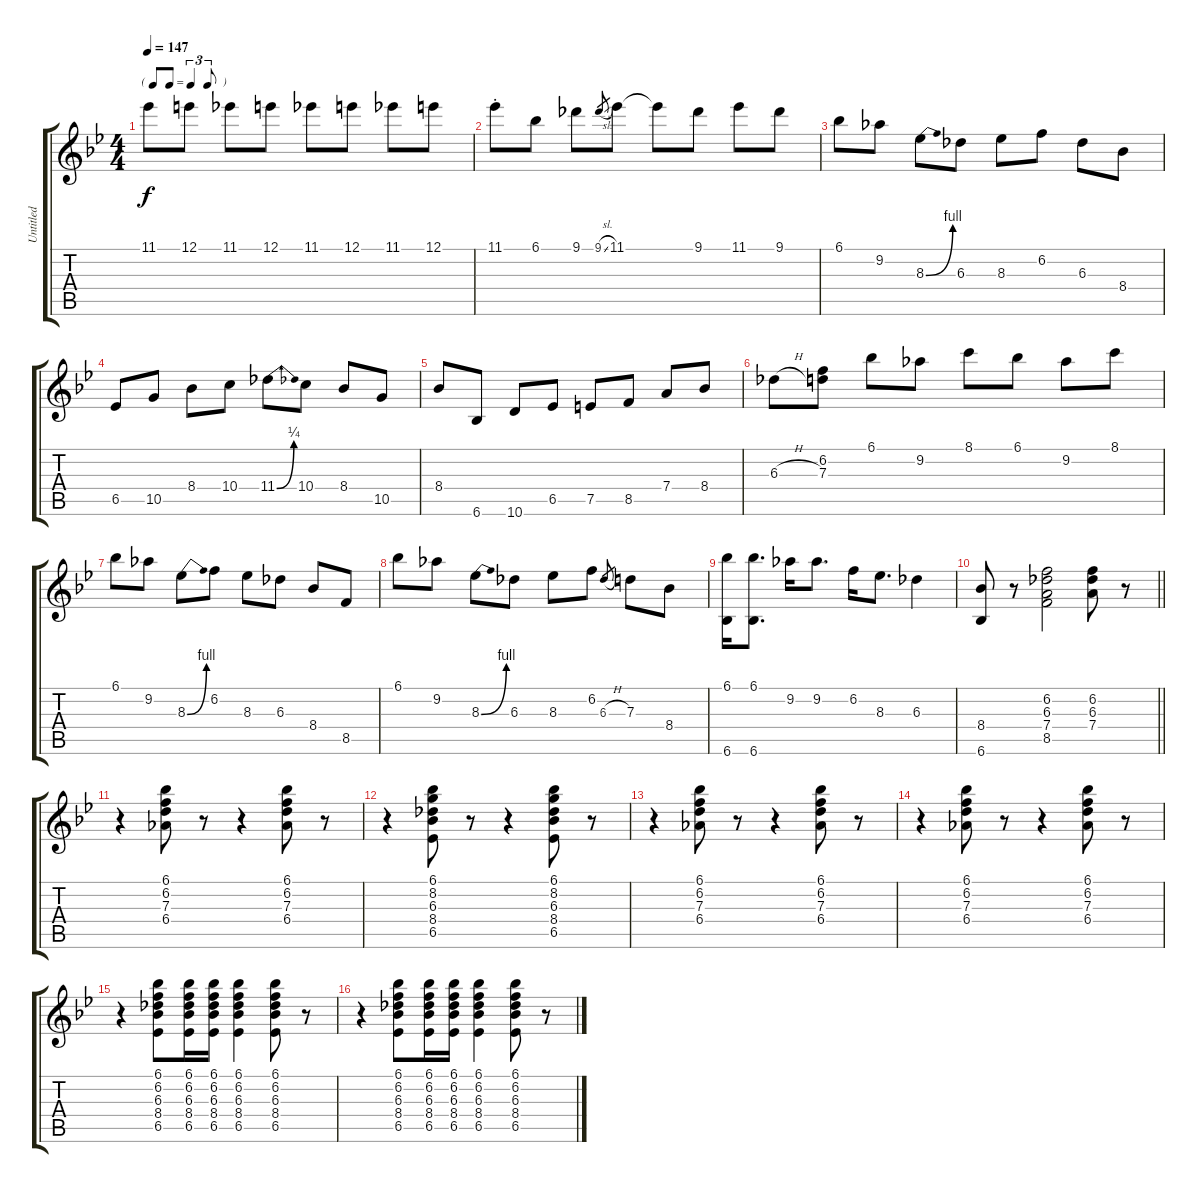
\track ("Untitled" "Untitled") {instrument acousticguitarsteel}
\staff {score tabs}
\tuning (E4 B3 G3 D3 A2 E2) {hide}
\ts (4 4)
\tf triplet8th
\tempo 147
\clef g2
\ks bb
11.1{t}.8{dy f} 12.1.8 11.1.8 12.1.8 11.1.8 12.1.8 11.1.8 12.1.8 |
11.1{st}.8 6.1.8 9.1.8 9.1{sl}.8{gr} 11.1.8 11.1{t}.8 9.1.8 11.1.8 9.1.8 |
6.1.8 9.2.8 8.3{be (bend 0 0 60 4)}.8 6.3.8 8.3.8 6.2.8 6.3.8 8.4.8 |
6.5.8 10.5.8 8.4.8 10.4.8 11.4{be (bend 0 0 60 1)}.8 10.4.8 8.4.8 10.5.8 |
8.4.8 6.6.8 10.6.8 6.5.8 7.5.8 8.5.8 7.4.8 8.4.8 |
6.3{h}.8 (6.2 7.3).8 6.1.8 9.2.8 8.1.8 6.1.8 9.2.8 8.1.8 |
6.1.8 9.2.8 8.3{be (bend 0 0 60 4)}.8 6.2.8 8.3.8 6.3.8 8.4.8 8.5.8 |
6.1.8 9.2.8 8.3{be (bend 0 0 60 4)}.8 6.3.8 8.3.8 6.2.8 6.3{h}.8{gr} 7.3.8 8.4.8 |
(6.1 6.6).16 (6.1 6.6).8{d} 9.2.16 9.2.8{d} 6.2.16 8.3.8{d} 6.3.4 |
\barLineRight lightlight
(8.4 6.6).8 r.8 (6.2 6.3 7.4 8.5).2 (6.2 6.3 7.4).8 r.8 |
r.4 (6.1 6.2 7.3 6.4).8 r.8 r.4 (6.1 6.2 7.3 6.4).8 r.8 |
r.4 (6.1 8.2 6.3 8.4 6.5).8 r.8 r.4 (6.1 8.2 6.3 8.4 6.5).8 r.8 |
r.4 (6.1 6.2 7.3 6.4).8 r.8 r.4 (6.1 6.2 7.3 6.4).8 r.8 |
r.4 (6.1 6.2 7.3 6.4).8 r.8 r.4 (6.1 6.2 7.3 6.4).8 r.8 |
r.4 (6.1 6.2 6.3 8.4 6.5).8 (6.1 6.2 6.3 8.4 6.5).16 (6.1 6.2 6.3 8.4 6.5).16 (6.1 6.2 6.3 8.4 6.5).4 (6.1 6.2 6.3 8.4 6.5).8 r.8 |
r.4 (6.1 6.2 6.3 8.4 6.5).8 (6.1 6.2 6.3 8.4 6.5).16 (6.1 6.2 6.3 8.4 6.5).16 (6.1 6.2 6.3 8.4 6.5).4 (6.1 6.2 6.3 8.4 6.5).8 r.8
